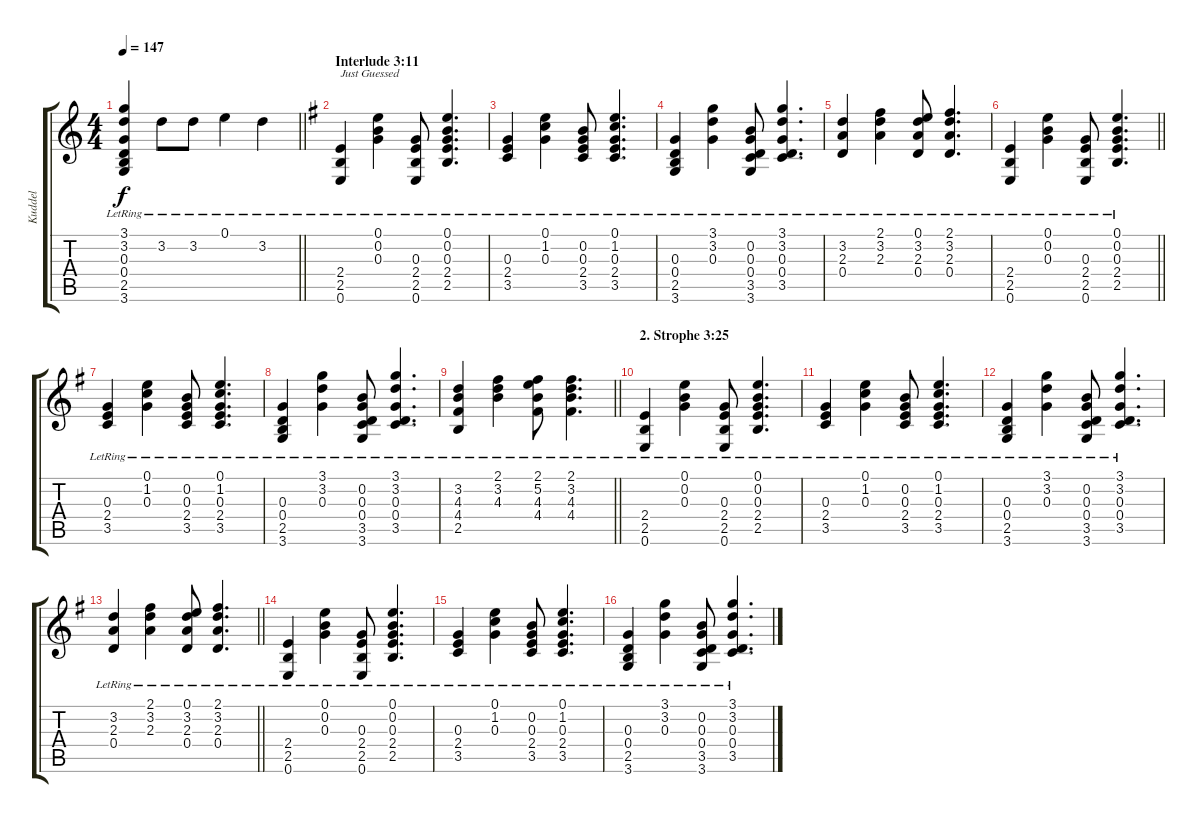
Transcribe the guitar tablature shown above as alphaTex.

\track ("Kuddel" "Kuddel") {instrument electricguitarclean}
\staff {score tabs}
\tuning (E4 B3 G3 D3 A2 E2) {hide}
\ts (4 4)
\tempo 147
\clef g2
\barLineRight lightlight
\ks c
(3.1{lr} 3.2{lr} 0.3{lr} 0.4{lr} 2.5{lr} 3.6{lr}).4{dy f} 3.2{lr}.8 3.2{lr}.8 0.1{lr}.4 3.2{lr}.4 |
\section ("" "Interlude 3:11")
\ks g
(2.4{lr} 2.5{lr} 0.6{lr}).4{txt "Just Guessed"} (0.1{lr} 0.2{lr} 0.3{lr}).4 (0.3{lr} 2.4{lr} 2.5{lr} 0.6).8 (0.1{lr} 0.2{lr} 0.3{lr} 2.4{lr} 2.5{lr}).4{d} |
(0.3{lr} 2.4{lr} 3.5{lr}).4 (0.1{lr} 1.2{lr} 0.3{lr}).4 (0.2{lr} 0.3{lr} 2.4{lr} 3.5{lr}).8 (0.1 1.2{lr} 0.3{lr} 2.4{lr} 3.5{lr}).4{d} |
(0.3{lr} 0.4{lr} 2.5{lr} 3.6).4 (3.1{lr} 3.2{lr} 0.3{lr}).4 (0.2{lr} 0.3{lr} 0.4{lr} 3.5{lr} 3.6).8 (3.1 3.2{lr} 0.3{lr} 0.4{lr} 3.5{lr}).4{d} |
(3.2 2.3{lr} 0.4{lr}).4 (2.1{lr} 3.2{lr} 2.3{lr}).4 (0.1 3.2{lr} 2.3{lr} 0.4{lr}).8 (2.1 3.2{lr} 2.3{lr} 0.4{lr}).4{d} |
\barLineRight lightlight
(2.4{lr} 2.5{lr} 0.6{lr}).4 (0.1{lr} 0.2{lr} 0.3{lr}).4 (0.3{lr} 2.4{lr} 2.5{lr} 0.6).8 (0.1{lr} 0.2{lr} 0.3{lr} 2.4{lr} 2.5{lr}).4{d} |
(0.3{lr} 2.4{lr} 3.5{lr}).4 (0.1{lr} 1.2{lr} 0.3{lr}).4 (0.2{lr} 0.3{lr} 2.4{lr} 3.5{lr}).8 (0.1 1.2{lr} 0.3{lr} 2.4{lr} 3.5{lr}).4{d} |
(0.3{lr} 0.4{lr} 2.5{lr} 3.6).4 (3.1{lr} 3.2{lr} 0.3{lr}).4 (0.2{lr} 0.3{lr} 0.4{lr} 3.5{lr} 3.6).8 (3.1 3.2{lr} 0.3{lr} 0.4{lr} 3.5{lr}).4{d} |
\barLineRight lightlight
(3.2 4.3{lr} 4.4{lr} 2.5).4 (2.1{lr} 3.2{lr} 4.3{lr}).4 (2.1 5.2{lr} 4.3{lr} 4.4{lr}).8 (2.1 3.2{lr} 4.3{lr} 4.4{lr}).4{d} |
\section ("" "2. Strophe 3:25")
(2.4{lr} 2.5{lr} 0.6{lr}).4 (0.1{lr} 0.2{lr} 0.3{lr}).4 (0.3{lr} 2.4{lr} 2.5{lr} 0.6).8 (0.1{lr} 0.2{lr} 0.3{lr} 2.4{lr} 2.5{lr}).4{d} |
(0.3{lr} 2.4{lr} 3.5{lr}).4 (0.1{lr} 1.2{lr} 0.3{lr}).4 (0.2{lr} 0.3{lr} 2.4{lr} 3.5{lr}).8 (0.1 1.2{lr} 0.3{lr} 2.4{lr} 3.5{lr}).4{d} |
(0.3{lr} 0.4{lr} 2.5{lr} 3.6).4 (3.1{lr} 3.2{lr} 0.3{lr}).4 (0.2{lr} 0.3{lr} 0.4{lr} 3.5{lr} 3.6).8 (3.1 3.2{lr} 0.3{lr} 0.4{lr} 3.5{lr}).4{d} |
\barLineRight lightlight
(3.2 2.3{lr} 0.4{lr}).4 (2.1{lr} 3.2{lr} 2.3{lr}).4 (0.1 3.2{lr} 2.3{lr} 0.4{lr}).8 (2.1 3.2{lr} 2.3{lr} 0.4{lr}).4{d} |
(2.4{lr} 2.5{lr} 0.6{lr}).4 (0.1{lr} 0.2{lr} 0.3{lr}).4 (0.3{lr} 2.4{lr} 2.5{lr} 0.6).8 (0.1{lr} 0.2{lr} 0.3{lr} 2.4{lr} 2.5{lr}).4{d} |
(0.3{lr} 2.4{lr} 3.5{lr}).4 (0.1{lr} 1.2{lr} 0.3{lr}).4 (0.2{lr} 0.3{lr} 2.4{lr} 3.5{lr}).8 (0.1 1.2{lr} 0.3{lr} 2.4{lr} 3.5{lr}).4{d} |
(0.3{lr} 0.4{lr} 2.5{lr} 3.6).4 (3.1{lr} 3.2{lr} 0.3{lr}).4 (0.2{lr} 0.3{lr} 0.4{lr} 3.5{lr} 3.6).8 (3.1 3.2{lr} 0.3{lr} 0.4{lr} 3.5{lr}).4{d}
